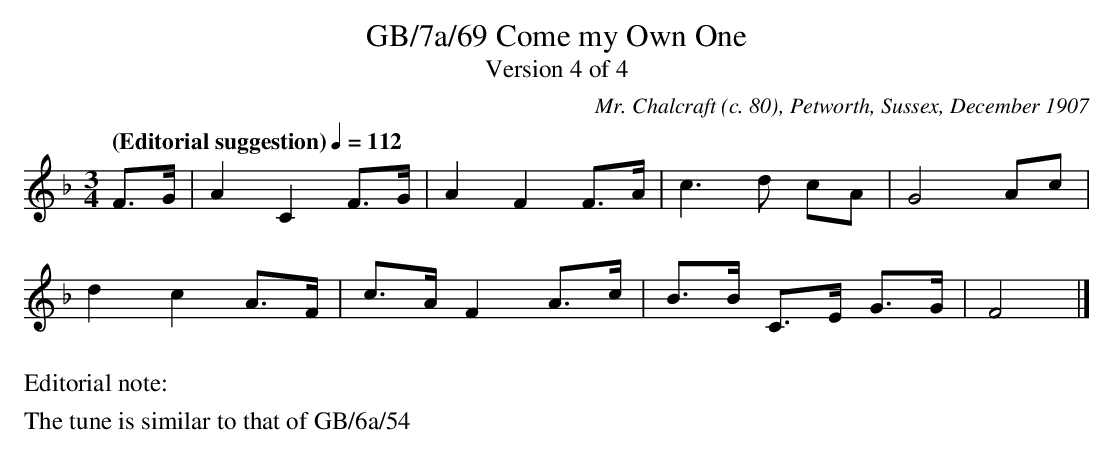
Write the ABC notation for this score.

X:1
T:GB/7a/69 Come my Own One
T:Version 4 of 4
C:Mr. Chalcraft (c. 80), Petworth, Sussex, December 1907
L:1/8
Q:"(Editorial suggestion)" 1/4=112
M:3/4
K:F
F>G | A2 C2 F>G | A2 F2 F>A | c3 d cA | G4 Ac |
d2 c2 A>F | c>A F2 A>c | B>B C>E G>G | F4 |]
